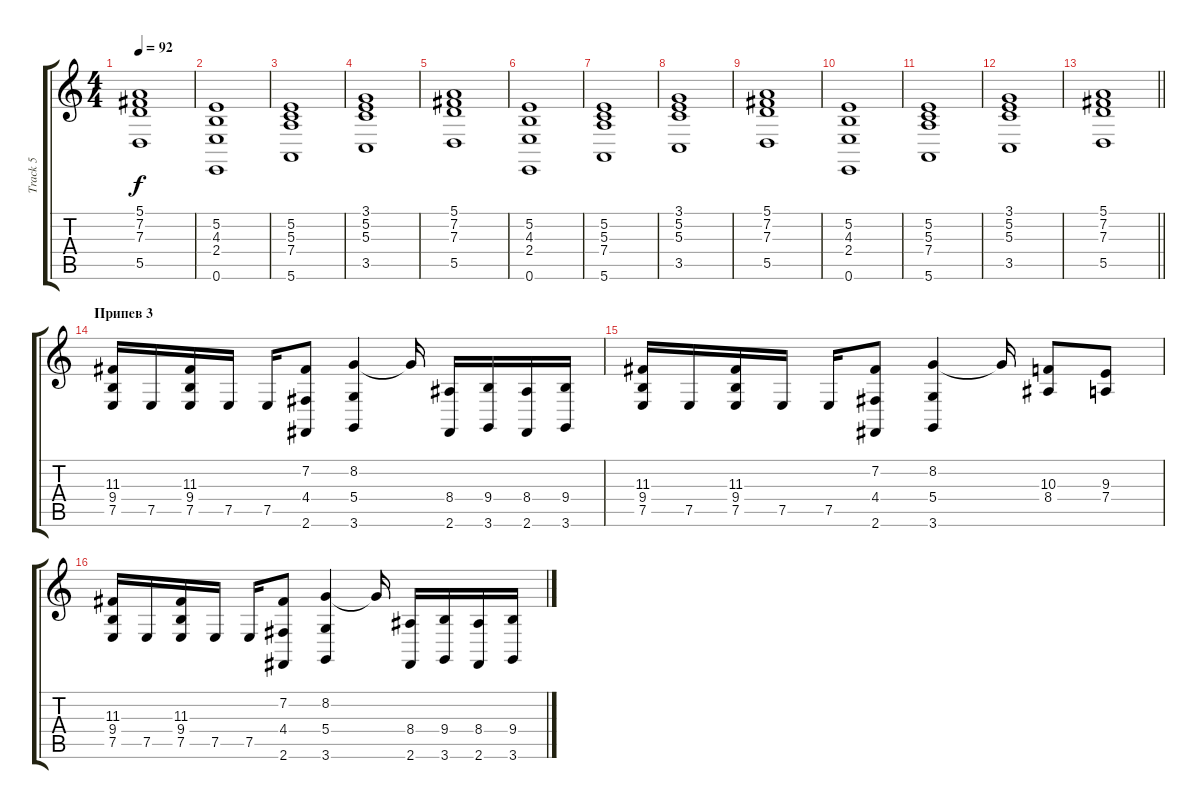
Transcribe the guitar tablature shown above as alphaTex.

\track ("Track 5" "Track 5") {instrument stringensemble1}
\staff {score tabs}
\tuning (E4 B3 G3 D3 A2 E2) {hide}
\ts (4 4)
\tempo 92
\clef g2
\ks c
(5.1 7.2 7.3 5.5).1{dy f} |
(5.2 4.3 2.4 0.6).1 |
(5.2 5.3 7.4 5.6).1 |
(3.1 5.2 5.3 3.5).1 |
(5.1 7.2 7.3 5.5).1 |
(5.2 4.3 2.4 0.6).1 |
(5.2 5.3 7.4 5.6).1 |
(3.1 5.2 5.3 3.5).1 |
(5.1 7.2 7.3 5.5).1 |
(5.2 4.3 2.4 0.6).1 |
(5.2 5.3 7.4 5.6).1 |
(3.1 5.2 5.3 3.5).1 |
\barLineRight lightlight
(5.1 7.2 7.3 5.5).1 |
\section ("" "Припев 3")
(11.3 9.4 7.5).16 7.5.16 (11.3 9.4 7.5).16 7.5.16 7.5.16 (7.2 4.4 2.6).8 (8.2 5.4 3.6).4 8.2{t}.16 (8.4 2.6).16 (9.4 3.6).16 (8.4 2.6).16 (9.4 3.6).16 |
(11.3 9.4 7.5).16 7.5.16 (11.3 9.4 7.5).16 7.5.16 7.5.16 (7.2 4.4 2.6).8 (8.2 5.4 3.6).4 8.2{t}.16 (10.3 8.4).8 (9.3 7.4).8 |
(11.3 9.4 7.5).16 7.5.16 (11.3 9.4 7.5).16 7.5.16 7.5.16 (7.2 4.4 2.6).8 (8.2 5.4 3.6).4 8.2{t}.16 (8.4 2.6).16 (9.4 3.6).16 (8.4 2.6).16 (9.4 3.6).16
